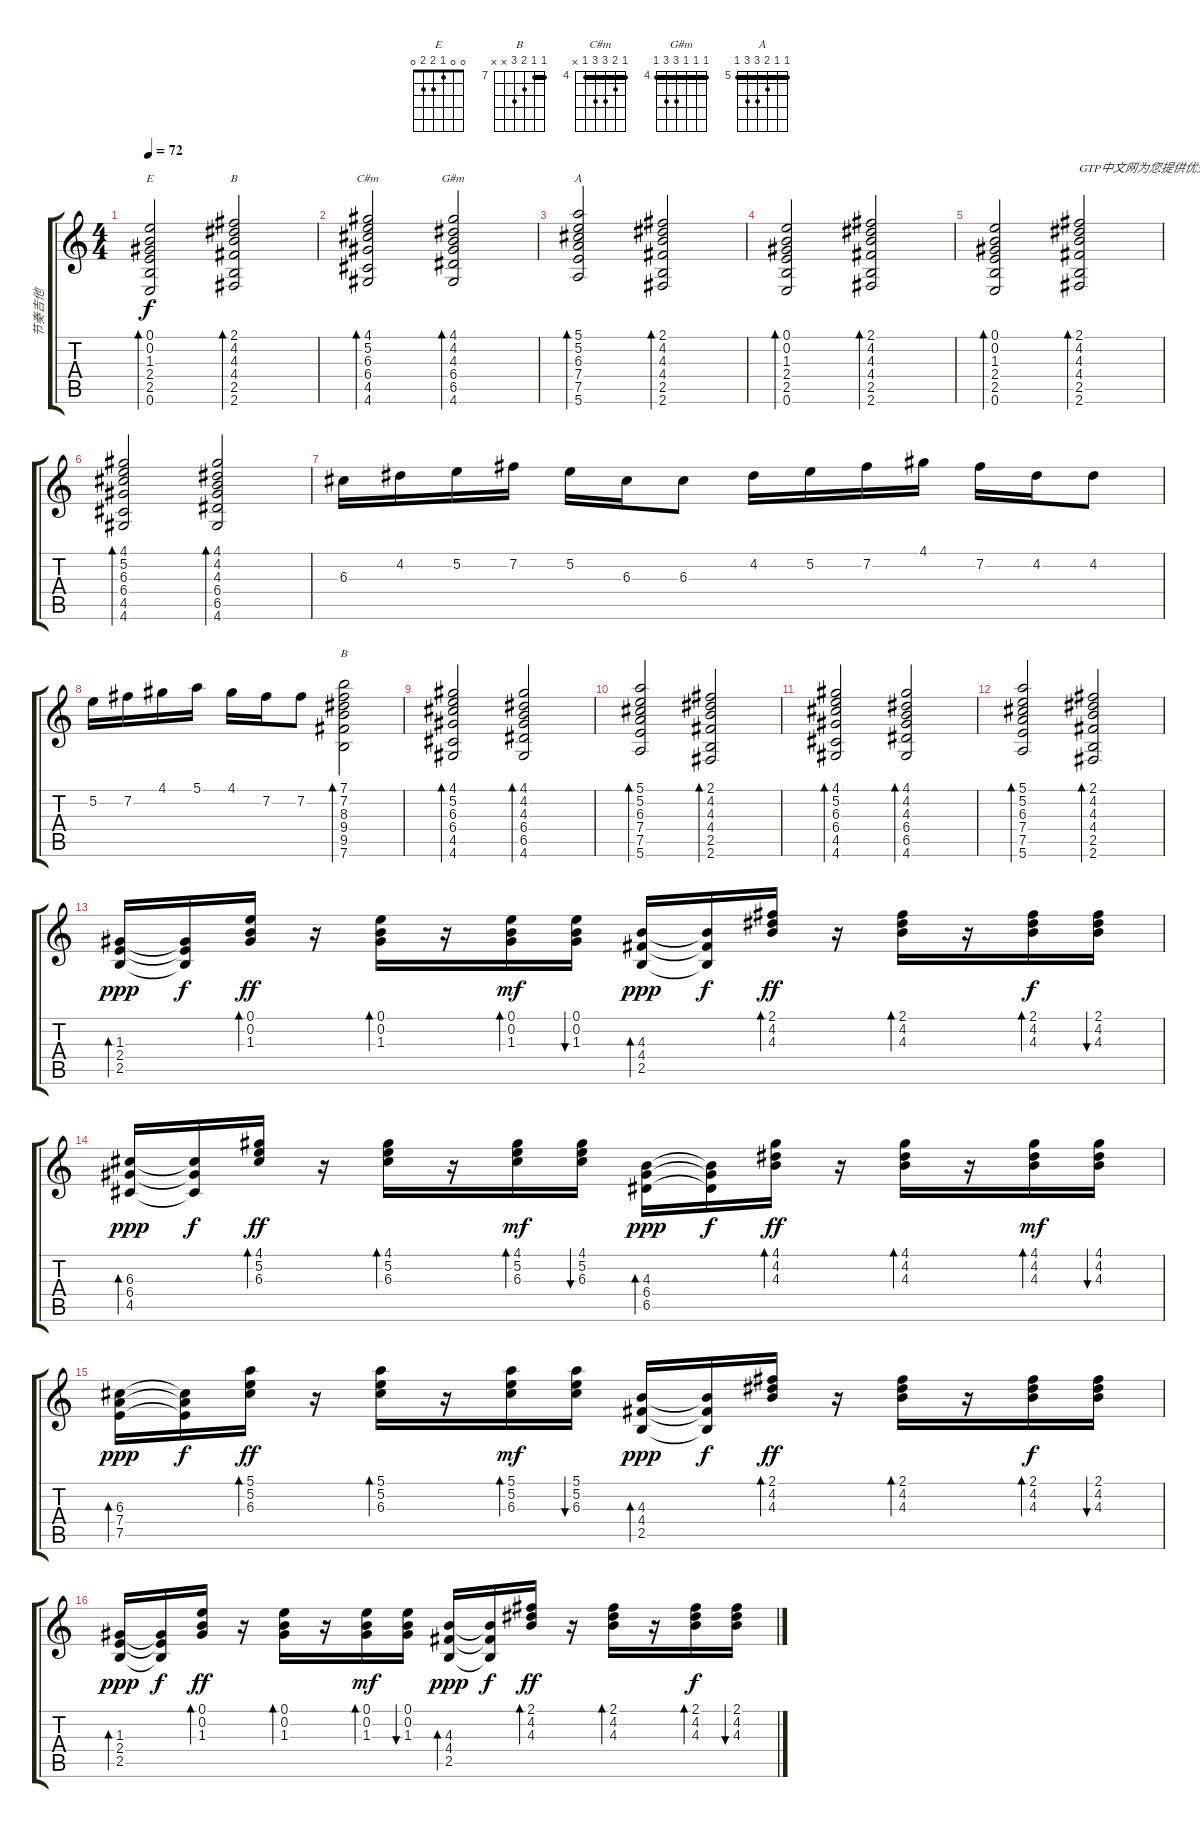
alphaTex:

\track ("节奏吉他" "节奏吉他") {instrument electricguitarclean}
\staff {score tabs}
\tuning (E4 B3 G3 D3 A2 E2) {hide}
\chord ("E" 0 0 1 2 2 0)
\chord ("B" 2 4 4 4 2 x) {barre 2}
\chord ("C#m" 4 5 6 6 4 x) {firstfret 4 barre 4}
\chord ("G#m" 4 4 4 6 6 4) {firstfret 4 barre 4}
\chord ("A" 5 5 6 7 7 5) {firstfret 5 barre 5}
\chord ("B" 7 7 8 9 x x) {firstfret 7 barre 7}
\ts (4 4)
\tempo 72
\clef g2
\ks c
(0.1 0.2 1.3 2.4 2.5 0.6).2{bd 120 ch "E" dy f} (2.1 4.2 4.3 4.4 2.5 2.6).2{bd 120 ch "B"} |
(4.1 5.2 6.3 6.4 4.5 4.6).2{bd 120 ch "C#m"} (4.1 4.2 4.3 6.4 6.5 4.6).2{bd 120 ch "G#m"} |
(5.1 5.2 6.3 7.4 7.5 5.6).2{bd 120 ch "A"} (2.1 4.2 4.3 4.4 2.5 2.6).2{bd 120} |
(0.1 0.2 1.3 2.4 2.5 0.6).2{bd 120} (2.1 4.2 4.3 4.4 2.5 2.6).2{bd 120} |
(0.1 0.2 1.3 2.4 2.5 0.6).2{bd 120} (2.1 4.2 4.3 4.4 2.5 2.6).2{bd 120 txt "GTP中文网为您提供优秀的谱子"} |
(4.1 5.2 6.3 6.4 4.5 4.6).2{bd 120} (4.1 4.2 4.3 6.4 6.5 4.6).2{bd 120} |
6.3.16 4.2.16 5.2.16 7.2.16 5.2.16 6.3.16 6.3.8 4.2.16 5.2.16 7.2.16 4.1.16 7.2.16 4.2.16 4.2.8 |
5.2.16 7.2.16 4.1.16 5.1.16 4.1.16 7.2.16 7.2.8 (7.1 7.2 8.3 9.4 9.5 7.6).2{bd 120 ch "B"} |
(4.1 5.2 6.3 6.4 4.5 4.6).2{bd 120} (4.1 4.2 4.3 6.4 6.5 4.6).2{bd 120} |
(5.1 5.2 6.3 7.4 7.5 5.6).2{bd 120} (2.1 4.2 4.3 4.4 2.5 2.6).2{bd 120} |
(4.1 5.2 6.3 6.4 4.5 4.6).2{bd 120} (4.1 4.2 4.3 6.4 6.5 4.6).2{bd 120} |
(5.1 5.2 6.3 7.4 7.5 5.6).2{bd 120} (2.1 4.2 4.3 4.4 2.5 2.6).2{bd 120} |
(1.3 2.4 2.5).16{bd 60 dy ppp} (1.3{t} 2.4{t} 2.5{t}).16{dy f} (0.1 0.2 1.3).16{bd 60 dy ff} r.16 (0.1 0.2 1.3).16{bd 60} r.16 (0.1 0.2 1.3).16{bd 30 dy mf} (0.1 0.2 1.3).16{bu 30} (4.3 4.4 2.5).16{bd 60 dy ppp} (4.3{t} 4.4{t} 2.5{t}).16{dy f} (2.1 4.2 4.3).16{bd 60 dy ff} r.16 (2.1 4.2 4.3).16{bd 30} r.16 (2.1 4.2 4.3).16{bd 30 dy f} (2.1 4.2 4.3).16{bu 30} |
(6.3 6.4 4.5).16{bd 60 dy ppp} (6.3{t} 6.4{t} 4.5{t}).16{dy f} (4.1 5.2 6.3).16{bd 60 dy ff} r.16 (4.1 5.2 6.3).16{bd 60} r.16 (4.1 5.2 6.3).16{bd 30 dy mf} (4.1 5.2 6.3).16{bu 30} (4.3 6.4 6.5).16{bd 60 dy ppp} (4.3{t} 6.4{t} 6.5{t}).16{dy f} (4.1 4.2 4.3).16{bd 60 dy ff} r.16 (4.1 4.2 4.3).16{bd 60} r.16 (4.1 4.2 4.3).16{bd 30 dy mf} (4.1 4.2 4.3).16{bu 30} |
(6.3 7.4 7.5).16{bd 60 dy ppp} (6.3{t} 7.4{t} 7.5{t}).16{dy f} (5.1 5.2 6.3).16{bd 60 dy ff} r.16 (5.1 5.2 6.3).16{bd 60} r.16 (5.1 5.2 6.3).16{bd 30 dy mf} (5.1 5.2 6.3).16{bu 30} (4.3 4.4 2.5).16{bd 60 dy ppp} (4.3{t} 4.4{t} 2.5{t}).16{dy f} (2.1 4.2 4.3).16{bd 60 dy ff} r.16 (2.1 4.2 4.3).16{bd 30} r.16 (2.1 4.2 4.3).16{bd 30 dy f} (2.1 4.2 4.3).16{bu 30} |
(1.3 2.4 2.5).16{bd 60 dy ppp} (1.3{t} 2.4{t} 2.5{t}).16{dy f} (0.1 0.2 1.3).16{bd 60 dy ff} r.16 (0.1 0.2 1.3).16{bd 60} r.16 (0.1 0.2 1.3).16{bd 30 dy mf} (0.1 0.2 1.3).16{bu 30} (4.3 4.4 2.5).16{bd 60 dy ppp} (4.3{t} 4.4{t} 2.5{t}).16{dy f} (2.1 4.2 4.3).16{bd 60 dy ff} r.16 (2.1 4.2 4.3).16{bd 30} r.16 (2.1 4.2 4.3).16{bd 30 dy f} (2.1 4.2 4.3).16{bu 30}
